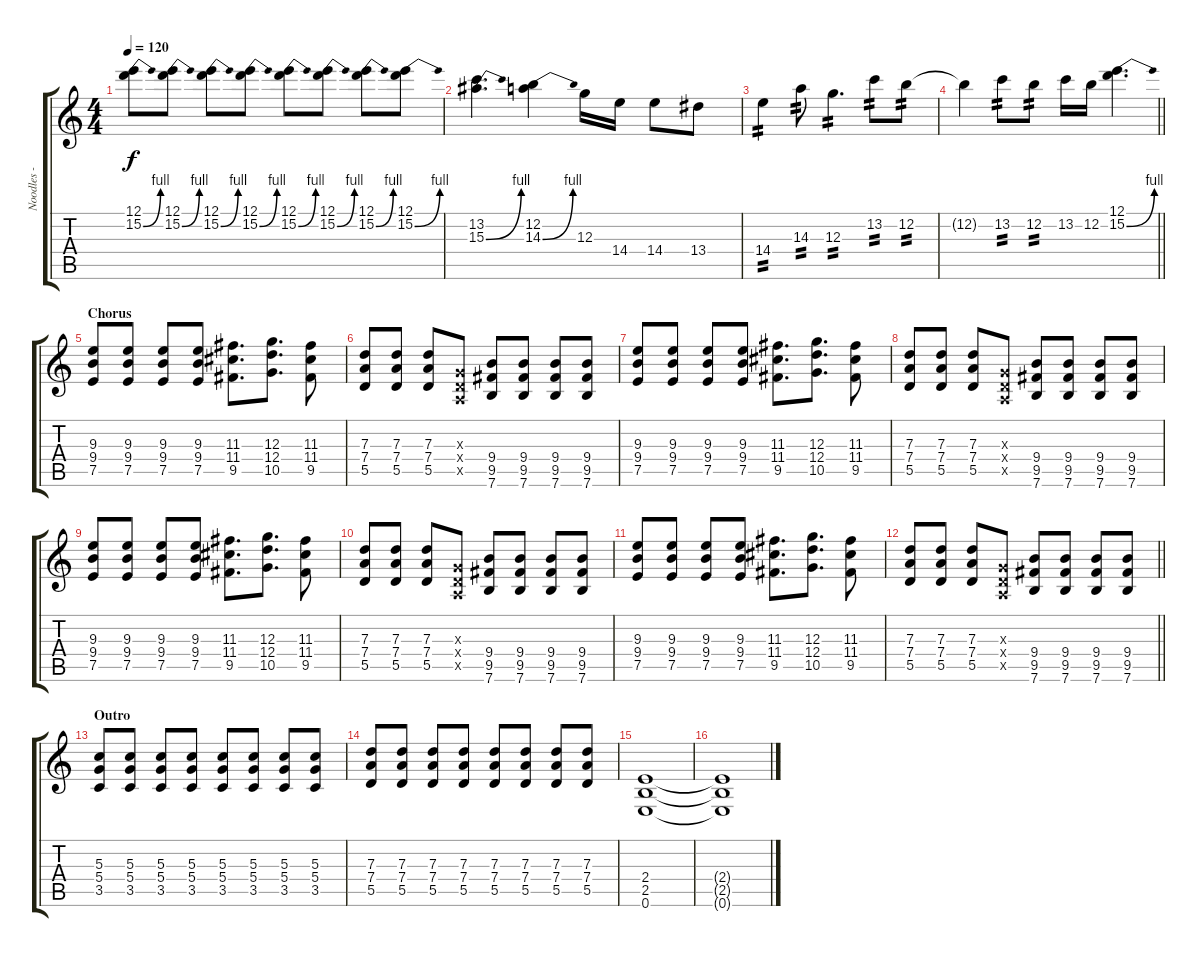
\track ("Noodles - Lead Guitar" "Noodles - ") {instrument distortionguitar}
\staff {score tabs}
\tuning (E4 B3 G3 D3 A2 E2) {hide}
\ts (4 4)
\tempo 120
\clef g2
\ks c
(12.1 15.2{be (bend 0 0 60 4)}).8{dy f} (12.1 15.2{be (bend 0 0 60 4)}).8 (12.1 15.2{be (bend 0 0 60 4)}).8 (12.1 15.2{be (bend 0 0 60 4)}).8 (12.1 15.2{be (bend 0 0 60 4)}).8 (12.1 15.2{be (bend 0 0 60 4)}).8 (12.1 15.2{be (bend 0 0 60 4)}).8 (12.1 15.2{be (bend 0 0 60 4)}).8 |
(13.2 15.3{be (bend 0 0 60 4)}).4{d} (12.2 14.3{be (bend 0 0 60 4)}).4 12.3.16 14.4.16 14.4.8 13.4.8 |
14.4.4{tp 2} 14.3.8{tp 2} 12.3.4{d tp 2} 13.2.8{tp 2} 12.2.8{tp 2} |
\barLineRight lightlight
12.2{t}.4 13.2.8{tp 2} 12.2.8{tp 2} 13.2.16 12.2.16 (12.1 15.2{be (bend 0 0 60 4)}).4{d} |
\section ("" "Chorus")
(9.3 9.4 7.5).8{volume 9} (9.3 9.4 7.5).8 (9.3 9.4 7.5).8 (9.3 9.4 7.5).8 (11.3 11.4 9.5).8{d} (12.3 12.4 10.5).8{d} (11.3 11.4 9.5).8 |
(7.3 7.4 5.5).8 (7.3 7.4 5.5).8 (7.3 7.4 5.5).8 (0.3{x} 0.4{x} 0.5{x}).8 (9.4 9.5 7.6).8 (9.4 9.5 7.6).8 (9.4 9.5 7.6).8 (9.4 9.5 7.6).8 |
(9.3 9.4 7.5).8 (9.3 9.4 7.5).8 (9.3 9.4 7.5).8 (9.3 9.4 7.5).8 (11.3 11.4 9.5).8{d} (12.3 12.4 10.5).8{d} (11.3 11.4 9.5).8 |
(7.3 7.4 5.5).8 (7.3 7.4 5.5).8 (7.3 7.4 5.5).8 (0.3{x} 0.4{x} 0.5{x}).8 (9.4 9.5 7.6).8 (9.4 9.5 7.6).8 (9.4 9.5 7.6).8 (9.4 9.5 7.6).8 |
(9.3 9.4 7.5).8 (9.3 9.4 7.5).8 (9.3 9.4 7.5).8 (9.3 9.4 7.5).8 (11.3 11.4 9.5).8{d} (12.3 12.4 10.5).8{d} (11.3 11.4 9.5).8 |
(7.3 7.4 5.5).8 (7.3 7.4 5.5).8 (7.3 7.4 5.5).8 (0.3{x} 0.4{x} 0.5{x}).8 (9.4 9.5 7.6).8 (9.4 9.5 7.6).8 (9.4 9.5 7.6).8 (9.4 9.5 7.6).8 |
(9.3 9.4 7.5).8 (9.3 9.4 7.5).8 (9.3 9.4 7.5).8 (9.3 9.4 7.5).8 (11.3 11.4 9.5).8{d} (12.3 12.4 10.5).8{d} (11.3 11.4 9.5).8 |
\barLineRight lightlight
(7.3 7.4 5.5).8 (7.3 7.4 5.5).8 (7.3 7.4 5.5).8 (0.3{x} 0.4{x} 0.5{x}).8 (9.4 9.5 7.6).8 (9.4 9.5 7.6).8 (9.4 9.5 7.6).8 (9.4 9.5 7.6).8 |
\section ("" "Outro")
(5.3 5.4 3.5).8 (5.3 5.4 3.5).8 (5.3 5.4 3.5).8 (5.3 5.4 3.5).8 (5.3 5.4 3.5).8 (5.3 5.4 3.5).8 (5.3 5.4 3.5).8 (5.3 5.4 3.5).8 |
(7.3 7.4 5.5).8 (7.3 7.4 5.5).8 (7.3 7.4 5.5).8 (7.3 7.4 5.5).8 (7.3 7.4 5.5).8 (7.3 7.4 5.5).8 (7.3 7.4 5.5).8 (7.3 7.4 5.5).8 |
(2.4 2.5 0.6).1 |
(2.4{t} 2.5{t} 0.6{t}).1
